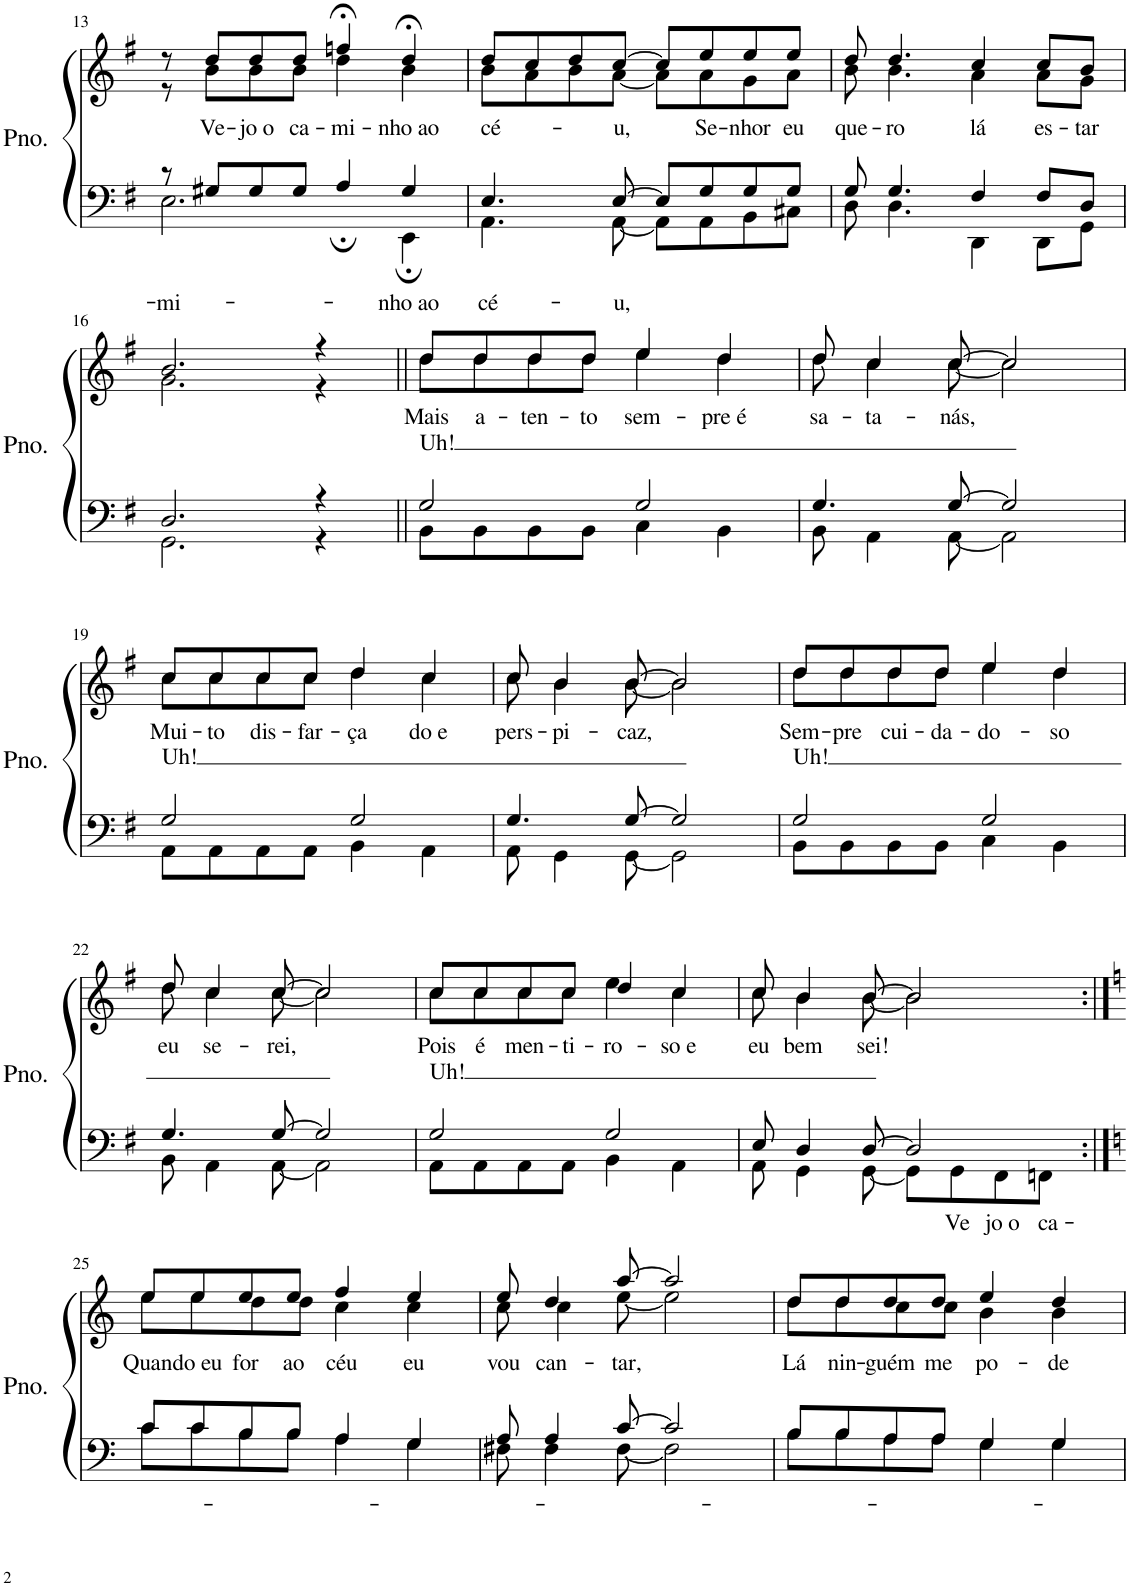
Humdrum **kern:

**kern	**text	**kern	**text	**text
*part1	*part1	*part1	*part1	*part1
*staff2	*staff2	*staff1	*staff1	*staff1
*I"Piano	*	*	*	*
*I'Pno.	*	*	*	*
!!LO:PB:g=z
*clefF4	*	*clefG2	*	*
*k[f#]	*	*k[f#]	*	*
*M4/4	*	*M4/4	*	*
=13	=13	=13	=13	=13
*^	*	*	*	*
!	!	!LO:LY:b	!	!	!
*	*	*	*^	*	*
8r	2.E\	mi-	8r	8r	.	.
!	!	!	!	!	!LO:LY:b	!
8G#X/L	.	.	8dd/L	8b\L	Ve-	.
!	!	!	!	!	!LO:LY:b	!
8G#/	.	.	8dd/	8b\	jo o	.
!	!	!	!	!	!LO:LY:b	!
8G#/J	.	.	8dd/J	8b\J	ca-	.
!	!	!	!	!	!LO:LY:b	!
4A;/	.	.	4ffn;</	4dd\	mi-	.
!	!	!LO:LY:b	!	!	!LO:LY:b	!
4G#/	4EE;\	nho ao	4dd;</	4b\	nho ao	.
=14	=14	=14	=14	=14	=14	=14
!	!	!LO:LY:b	!	!	!LO:LY:b	!
4.E/	4.AA\	cé-	8dd/L	8b\L	cé-	.
.	.	.	8cc/	8a\	.	.
.	.	.	8dd/	8b\	.	.
!	!	!LO:LY:b	!	!	!LO:LY:b	!
[8E/	[8AA\	u,	[8cc/J	[8a\J	u,	.
8E/L]	8AA\L]	.	8cc/L]	8a\L]	.	.
!	!	!	!	!	!LO:LY:b	!
8G/	8AA\	.	8ee/	8a\	Se-	.
!	!	!	!	!	!LO:LY:b	!
8G/	8BB\	.	8ee/	8g\	nhor	.
!	!	!	!	!	!LO:LY:b	!
8G/J	8C#X\J	.	8ee/J	8a\J	eu	.
=15	=15	=15	=15	=15	=15	=15
!	!	!	!	!	!LO:LY:b	!
8G/	8D\	.	8dd/	8b\	que-	.
!	!	!	!	!	!LO:LY:b	!
4.G/	4.D\	.	4.dd/	4.b\	ro	.
!	!	!	!	!	!LO:LY:b	!
4F#/	4DD\	.	4cc/	4a\	lá	.
!	!	!	!	!	!LO:LY:b	!
8F#/L	8DD\L	.	8cc/L	8a\L	es-	.
!	!	!	!	!	!LO:LY:b	!
8D/J	8GG\J	.	8b/J	8g\J	tar	.
!!LO:LB:g=z	!!
=16	=16	=16	=16	=16	=16	=16
2.D/	2.GG\	.	2.b/	2.g\	.	.
4r	4r	.	4r	4r	.	.
=17||	=17||	=17||	=17||	=17||	=17||	=17||
!	!	!	!	!	!LO:LY:b	!
!	!	!	!	!	!	!LO:LY:b
2G/	8BB\L	.	8dd/L	8dd\L	.	Uh!
!	!	!	!	!	!LO:LY:b	!
.	8BB\	.	8dd/	8dd\	a-	.
!	!	!	!	!	!LO:LY:b	!
.	8BB\	.	8dd/	8dd\	ten-	.
!	!	!	!	!	!LO:LY:b	!
.	8BB\J	.	8dd/J	8dd\J	to	.
!	!	!	!	!	!LO:LY:b	!
2G/	4C\	.	4ee/	4ee\	sem-	.
!	!	!	!	!	!LO:LY:b	!
.	4BB\	.	4dd/	4dd\	pre é	.
=18	=18	=18	=18	=18	=18	=18
!	!	!	!	!	!LO:LY:b	!
4.G/	8BB\	.	8dd/	8dd\	sa-	.
!	!	!	!	!	!LO:LY:b	!
.	4AA\	.	4cc/	4cc\	ta-	.
!	!	!	!	!	!LO:LY:b	!
[8G/	[8AA\	.	[8cc/	[8cc\	nás,	.
2G/]	2AA\]	.	2cc/]	2cc\]	.	.
!!LO:LB:g=z	!!
=19	=19	=19	=19	=19	=19	=19
!	!	!	!	!	!LO:LY:b	!
!	!	!	!	!	!	!LO:LY:b
2G/	8AA\L	.	8cc/L	8cc\L	.	Uh!
!	!	!	!	!	!LO:LY:b	!
.	8AA\	.	8cc/	8cc\	to	.
!	!	!	!	!	!LO:LY:b	!
.	8AA\	.	8cc/	8cc\	dis-	.
!	!	!	!	!	!LO:LY:b	!
.	8AA\J	.	8cc/J	8cc\J	far-	.
!	!	!	!	!	!LO:LY:b	!
2G/	4BB\	.	4dd/	4dd\	ça	.
!	!	!	!	!	!LO:LY:b	!
.	4AA\	.	4cc/	4cc\	do e	.
=20	=20	=20	=20	=20	=20	=20
!	!	!	!	!	!LO:LY:b	!
4.G/	8AA\	.	8cc/	8cc\	pers-	.
!	!	!	!	!	!LO:LY:b	!
.	4GG\	.	4b/	4b\	pi-	.
!	!	!	!	!	!LO:LY:b	!
[8G/	[8GG\	.	[8b/	[8b\	caz,	.
2G/]	2GG\]	.	2b/]	2b\]	.	.
=21	=21	=21	=21	=21	=21	=21
!	!	!	!	!	!LO:LY:b	!
!	!	!	!	!	!	!LO:LY:b
2G/	8BB\L	.	8dd/L	8dd\L	.	Uh!
!	!	!	!	!	!LO:LY:b	!
.	8BB\	.	8dd/	8dd\	pre	.
!	!	!	!	!	!LO:LY:b	!
.	8BB\	.	8dd/	8dd\	cui-	.
!	!	!	!	!	!LO:LY:b	!
.	8BB\J	.	8dd/J	8dd\J	da-	.
!	!	!	!	!	!LO:LY:b	!
2G/	4C\	.	4ee/	4ee\	do-	.
!	!	!	!	!	!LO:LY:b	!
.	4BB\	.	4dd/	4dd\	so	.
!!LO:LB:g=z	!!
=22	=22	=22	=22	=22	=22	=22
!	!	!	!	!	!LO:LY:b	!
4.G/	8BB\	.	8dd/	8dd\	eu	.
!	!	!	!	!	!LO:LY:b	!
.	4AA\	.	4cc/	4cc\	se-	.
!	!	!	!	!	!LO:LY:b	!
[8G/	[8AA\	.	[8cc/	[8cc\	rei,	.
2G/]	2AA\]	.	2cc/]	2cc\]	.	.
=23	=23	=23	=23	=23	=23	=23
!	!	!	!	!	!LO:LY:b	!LO:LY:b
2G/	8AA\L	.	8cc/L	8cc\L	Pois	Uh!
!	!	!	!	!	!LO:LY:b	!
.	8AA\	.	8cc/	8cc\	é	.
!	!	!	!	!	!LO:LY:b	!
.	8AA\	.	8cc/	8cc\	men-	.
!	!	!	!	!	!LO:LY:b	!
.	8AA\J	.	8cc/J	8cc\J	ti-	.
!	!	!	!	!	!LO:LY:b	!
2G/	4BB\	.	4dd/	4ee\	ro-	.
!	!	!	!	!	!LO:LY:b	!
.	4AA\	.	4cc/	4cc\	so e	.
=24	=24	=24	=24	=24	=24	=24
!	!	!	!	!	!LO:LY:b	!
8E/	8AA\	.	8cc/	8cc\	eu	.
!	!	!	!	!	!LO:LY:b	!
4D/	4GG\	.	4b/	4b\	bem	.
!	!	!	!	!	!LO:LY:b	!
[8D/	[8GG\	.	[8b/	[8b\	sei!	.
2D/]	8GG\L]	.	2b/]	2b\]	.	.
!	!	!LO:LY:b	!	!	!	!
.	8GG\	Ve	.	.	.	.
!	!	!LO:LY:b	!	!	!	!
.	8FF#\	jo o	.	.	.	.
!	!	!LO:LY:b	!	!	!	!
.	8FFn\J	ca-	.	.	.	.
!!LO:LB:g=z	!!
=25:|!	=25:|!	=25:|!	=25:|!	=25:|!	=25:|!	=25:|!
*k[]	*	*	*k[]	*	*	*
!	!	!	!	!	!LO:LY:b	!
8c/L	8c\L	.	8ee/L	8ee\L	Quan-	.
!	!	!	!	!	!LO:LY:b	!
8c/	8c\	.	8ee/	8ee\	do eu	.
!	!	!	!	!	!LO:LY:b	!
8B/	8B\	.	8ee/	8dd\	for	.
!	!	!	!	!	!LO:LY:b	!
8B/J	8B\J	.	8ee/J	8dd\J	ao	.
!	!	!	!	!	!LO:LY:b	!
4A/	4A\	.	4ff/	4cc\	-céu	.
!	!	!	!	!	!LO:LY:b	!
4G/	4G\	.	4ee/	4cc\	eu	.
=26	=26	=26	=26	=26	=26	=26
!	!	!	!	!	!LO:LY:b	!
8A/	8F#X\	.	8ee/	8cc\	vou	.
!	!	!	!	!	!LO:LY:b	!
4A/	4F#\	.	4dd/	4cc\	can-	.
!	!	!	!	!	!LO:LY:b	!
[8c/	[8F#\	.	[8aa/	[8ee\	tar,	.
2c/]	2F#\]	.	2aa/]	2ee\]	.	.
=27	=27	=27	=27	=27	=27	=27
!	!	!	!	!	!LO:LY:b	!
8B/L	8B\L	.	8dd/L	8dd\L	Lá	.
!	!	!	!	!	!LO:LY:b	!
8B/	8B\	.	8dd/	8dd\	nin-	.
!	!	!	!	!	!LO:LY:b	!
8A/	8A\	.	8dd/	8cc\	guém	.
!	!	!	!	!	!LO:LY:b	!
8A/J	8A\J	.	8dd/J	8cc\J	me	.
!	!	!	!	!	!LO:LY:b	!
4G/	4G\	.	4ee/	4b\	po-	.
!	!	!	!	!	!LO:LY:b	!
4G/	4G\	.	4dd/	4b\	de	.
*v	*v	*	*	*	*	*
*	*	*v	*v	*	*
=	=	=	=	=
*-	*-	*-	*-	*-
